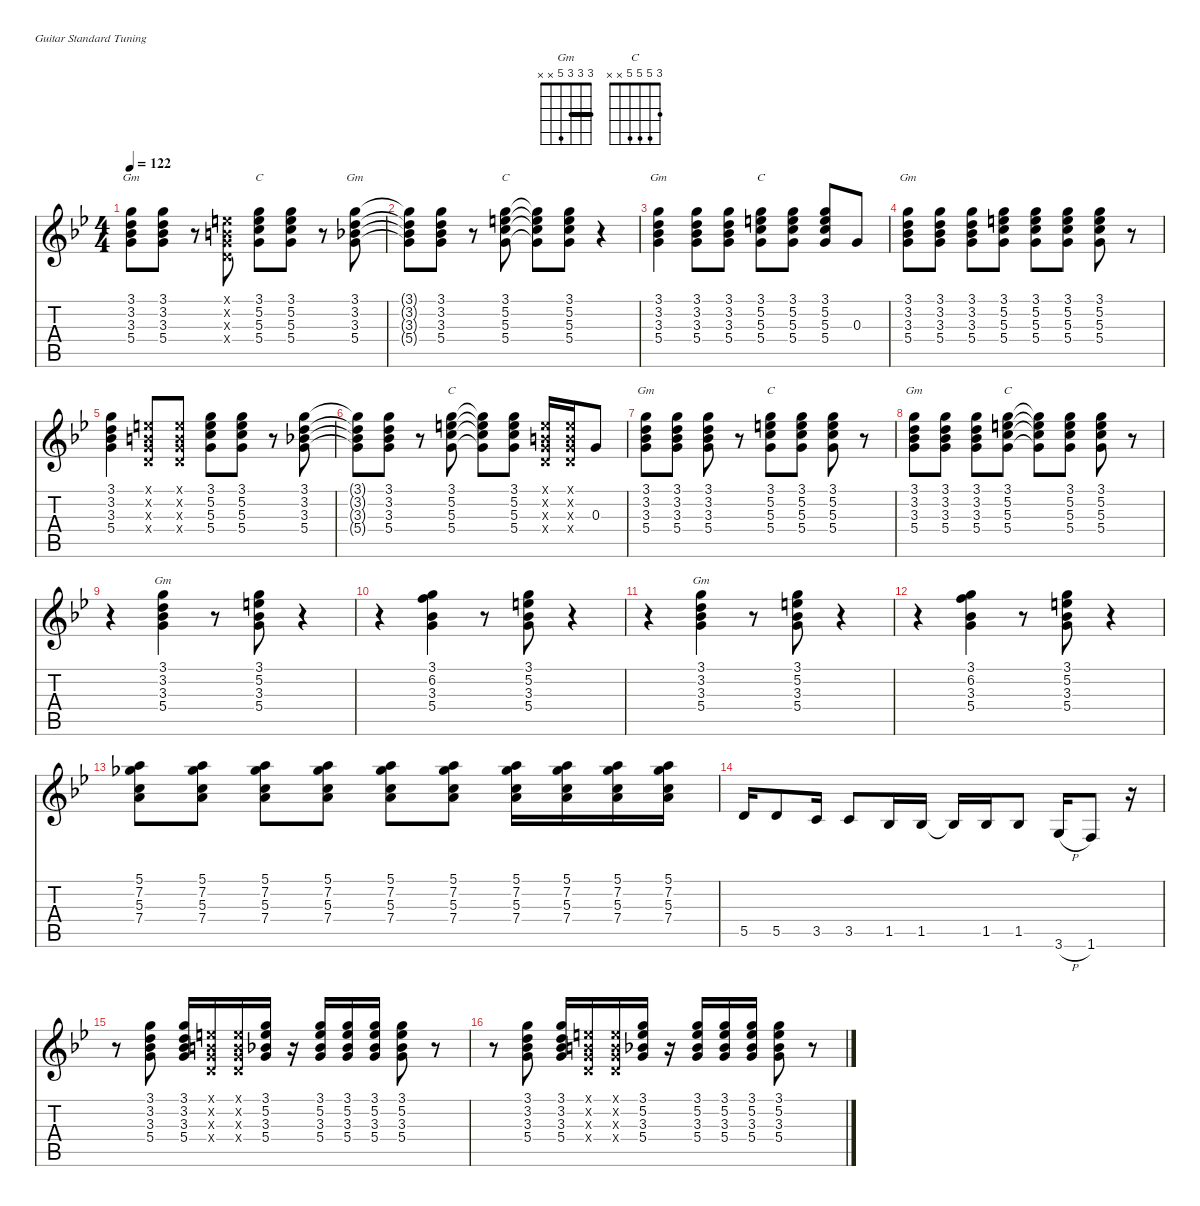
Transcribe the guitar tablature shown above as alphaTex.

\defaultSystemsLayout 4
\hideDynamics
\bracketExtendMode nobrackets
\singleTrackTrackNamePolicy hidden
\multiTrackTrackNamePolicy hidden
\firstSystemTrackNameMode fullname
\firstSystemTrackNameOrientation horizontal
\otherSystemsTrackNameOrientation horizontal
\track ("Carlos Santana" "dist.guit.") {instrument distortionguitar}
\staff {score tabs}
\tuning (E4 B3 G3 D3 A2 E2)
\chord ("Gm" 3 3 3 5 x x) {barre (3 3)}
\chord ("C" 3 5 5 5 x x)
\ts (4 4)
\tempo 122
\clef g2
\ks bb
(3.1{acc forcenatural} 3.2{acc forcenatural} 3.3{acc b} 5.4{acc forcenatural}).8{ch "Gm" dy f beam Down} (3.1{acc forcenatural} 3.2{acc forcenatural} 3.3{acc b} 5.4{acc forcenatural}).8{beam Down} r.8{beam Down} (0.1{x acc forcenatural} 0.2{x acc forcenatural} 0.3{x acc forcenatural} 0.4{x acc forcenatural}).8{beam Up} (3.1{acc forcenatural} 5.2{acc forcenatural} 5.3{acc forcenatural} 5.4{acc forcenatural}).8{ch "C" beam Down} (3.1{acc forcenatural} 5.2{acc forcenatural} 5.3{acc forcenatural} 5.4{acc forcenatural}).8{beam Down} r.8{beam Down} (3.1{acc forcenatural} 3.2{acc forcenatural} 3.3{acc b} 5.4{acc forcenatural}).8{ch "Gm" beam Down} |
(3.1{t acc forcenatural} 3.2{t acc forcenatural} 3.3{t acc b} 5.4{t acc forcenatural}).8{beam Down} (3.1{acc forcenatural} 3.2{acc forcenatural} 3.3{acc b} 5.4{acc forcenatural}).8{beam Down} r.8{beam Down} (3.1{acc forcenatural} 5.2{acc forcenatural} 5.3{acc forcenatural} 5.4{acc forcenatural}).8{ch "C" beam Down} (3.1{t acc forcenatural} 5.2{t acc forcenatural} 5.3{t acc forcenatural} 5.4{t acc forcenatural}).8{beam Down} (3.1{acc forcenatural} 5.2{acc forcenatural} 5.3{acc forcenatural} 5.4{acc forcenatural}).8{beam Down} r.4{beam Down} |
(3.1{acc forcenatural} 3.2{acc forcenatural} 3.3{acc b} 5.4{acc forcenatural}).4{ch "Gm" beam Down} (3.1{acc forcenatural} 3.2{acc forcenatural} 3.3{acc b} 5.4{acc forcenatural}).8{beam Down} (3.1{acc forcenatural} 3.2{acc forcenatural} 3.3{acc b} 5.4{acc forcenatural}).8{beam Down} (3.1{acc forcenatural} 5.2{acc forcenatural} 5.3{acc forcenatural} 5.4{acc forcenatural}).8{ch "C" beam Down} (3.1{acc forcenatural} 5.2{acc forcenatural} 5.3{acc forcenatural} 5.4{acc forcenatural}).8{beam Down} (3.1{acc forcenatural} 5.2{acc forcenatural} 5.3{acc forcenatural} 5.4{acc forcenatural}).8{beam Up} 0.3{acc forcenatural}.8{beam Up} |
(3.1{acc forcenatural} 3.2{acc forcenatural} 3.3{acc b} 5.4{acc forcenatural}).8{ch "Gm" beam Down} (3.1{acc forcenatural} 3.2{acc forcenatural} 3.3{acc b} 5.4{acc forcenatural}).8{beam Down} (3.1{acc forcenatural} 3.2{acc forcenatural} 3.3{acc b} 5.4{acc forcenatural}).8{beam Down} (3.1{acc forcenatural} 5.2{acc forcenatural} 5.3{acc forcenatural} 5.4{acc forcenatural}).8{beam Down} (3.1{acc forcenatural} 5.2{acc forcenatural} 5.3{acc forcenatural} 5.4{acc forcenatural}).8{beam Down} (3.1{acc forcenatural} 5.2{acc forcenatural} 5.3{acc forcenatural} 5.4{acc forcenatural}).8{beam Down} (3.1{acc forcenatural} 5.2{acc forcenatural} 5.3{acc forcenatural} 5.4{acc forcenatural}).8{beam Down} r.8{beam Down} |
(3.1{acc forcenatural} 3.2{acc forcenatural} 3.3{acc b} 5.4{acc forcenatural}).4{beam Down} (0.1{x acc forcenatural} 0.2{x acc forcenatural} 0.3{x acc forcenatural} 0.4{x acc forcenatural}).8{beam Up} (0.1{x acc forcenatural} 0.2{x acc forcenatural} 0.3{x acc forcenatural} 0.4{x acc forcenatural}).8{beam Up} (3.1{acc forcenatural} 5.2{acc forcenatural} 5.3{acc forcenatural} 5.4{acc forcenatural}).8{beam Down} (3.1{acc forcenatural} 5.2{acc forcenatural} 5.3{acc forcenatural} 5.4{acc forcenatural}).8{beam Down} r.8{beam Down} (3.1{acc forcenatural} 3.2{acc forcenatural} 3.3{acc b} 5.4{acc forcenatural}).8{beam Down} |
(3.1{t acc forcenatural} 3.2{t acc forcenatural} 3.3{t acc b} 5.4{t acc forcenatural}).8{beam Down} (3.1{acc forcenatural} 3.2{acc forcenatural} 3.3{acc b} 5.4{acc forcenatural}).8{beam Down} r.8{beam Down} (3.1{acc forcenatural} 5.2{acc forcenatural} 5.3{acc forcenatural} 5.4{acc forcenatural}).8{ch "C" beam Down} (3.1{t acc forcenatural} 5.2{t acc forcenatural} 5.3{t acc forcenatural} 5.4{t acc forcenatural}).8{beam Down} (3.1{acc forcenatural} 5.2{acc forcenatural} 5.3{acc forcenatural} 5.4{acc forcenatural}).8{beam Down} (0.1{x acc forcenatural} 0.2{x acc forcenatural} 0.3{x acc forcenatural} 0.4{x acc forcenatural}).16{beam Up} (0.1{x acc forcenatural} 0.2{x acc forcenatural} 0.3{x acc forcenatural} 0.4{x acc forcenatural}).16{beam Up} 0.3{acc forcenatural}.8{beam Up} |
(3.1{acc forcenatural} 3.2{acc forcenatural} 3.3{acc b} 5.4{acc forcenatural}).8{ch "Gm" beam Down} (3.1{acc forcenatural} 3.2{acc forcenatural} 3.3{acc b} 5.4{acc forcenatural}).8{beam Down} (3.1{acc forcenatural} 3.2{acc forcenatural} 3.3{acc b} 5.4{acc forcenatural}).8{beam Down} r.8{beam Down} (3.1{acc forcenatural} 5.2{acc forcenatural} 5.3{acc forcenatural} 5.4{acc forcenatural}).8{ch "C" beam Down} (3.1{acc forcenatural} 5.2{acc forcenatural} 5.3{acc forcenatural} 5.4{acc forcenatural}).8{beam Down} (3.1{acc forcenatural} 5.2{acc forcenatural} 5.3{acc forcenatural} 5.4{acc forcenatural}).8{beam Down} r.8{beam Down} |
(3.1{acc forcenatural} 3.2{acc forcenatural} 3.3{acc b} 5.4{acc forcenatural}).8{ch "Gm" beam Down} (3.1{acc forcenatural} 3.2{acc forcenatural} 3.3{acc b} 5.4{acc forcenatural}).8{beam Down} (3.1{acc forcenatural} 3.2{acc forcenatural} 3.3{acc b} 5.4{acc forcenatural}).8{beam Down} (3.1{acc forcenatural} 5.2{acc forcenatural} 5.3{acc forcenatural} 5.4{acc forcenatural}).8{ch "C" beam Down} (3.1{t acc forcenatural} 5.2{t acc forcenatural} 5.3{t acc forcenatural} 5.4{t acc forcenatural}).8{beam Down} (3.1{acc forcenatural} 5.2{acc forcenatural} 5.3{acc forcenatural} 5.4{acc forcenatural}).8{beam Down} (3.1{acc forcenatural} 5.2{acc forcenatural} 5.3{acc forcenatural} 5.4{acc forcenatural}).8{beam Down} r.8{beam Down} |
r.4{beam Down} (3.1{acc forcenatural} 3.2{acc forcenatural} 3.3{acc b} 5.4{acc forcenatural}).4{ch "Gm" beam Down} r.8{beam Down} (3.1{acc forcenatural} 5.2{acc forcenatural} 3.3{acc b} 5.4{acc forcenatural}).8{beam Down} r.4{beam Down} |
r.4{beam Down} (3.1{acc forcenatural} 6.2{acc forcenatural} 3.3{acc b} 5.4{acc forcenatural}).4{beam Down} r.8{beam Down} (3.1{acc forcenatural} 5.2{acc forcenatural} 3.3{acc b} 5.4{acc forcenatural}).8{beam Down} r.4{beam Down} |
r.4{beam Down} (3.1{acc forcenatural} 3.2{acc forcenatural} 3.3{acc b} 5.4{acc forcenatural}).4{ch "Gm" beam Down} r.8{beam Down} (3.1{acc forcenatural} 5.2{acc forcenatural} 3.3{acc b} 5.4{acc forcenatural}).8{beam Down} r.4{beam Down} |
r.4{beam Down} (3.1{acc forcenatural} 6.2{acc forcenatural} 3.3{acc b} 5.4{acc forcenatural}).4{beam Down} r.8{beam Down} (3.1{acc forcenatural} 5.2{acc forcenatural} 3.3{acc b} 5.4{acc forcenatural}).8{beam Down} r.4{beam Down} |
(5.1{acc forcenatural} 7.2{acc b} 5.3{acc forcenatural} 7.4{acc forcenatural}).8{beam Down} (5.1{acc forcenatural} 7.2{acc b} 5.3{acc forcenatural} 7.4{acc forcenatural}).8{beam Down} (5.1{acc forcenatural} 7.2{acc b} 5.3{acc forcenatural} 7.4{acc forcenatural}).8{beam Down} (5.1{acc forcenatural} 7.2{acc b} 5.3{acc forcenatural} 7.4{acc forcenatural}).8{beam Down} (5.1{acc forcenatural} 7.2{acc b} 5.3{acc forcenatural} 7.4{acc forcenatural}).8{beam Down} (5.1{acc forcenatural} 7.2{acc b} 5.3{acc forcenatural} 7.4{acc forcenatural}).8{beam Down} (5.1{acc forcenatural} 7.2{acc b} 5.3{acc forcenatural} 7.4{acc forcenatural}).16{beam Down} (5.1{acc forcenatural} 7.2{acc b} 5.3{acc forcenatural} 7.4{acc forcenatural}).16{beam Down} (5.1{acc forcenatural} 7.2{acc b} 5.3{acc forcenatural} 7.4{acc forcenatural}).16{beam Down} (5.1{acc forcenatural} 7.2{acc b} 5.3{acc forcenatural} 7.4{acc forcenatural}).16{beam Down} |
5.5{acc forcenatural}.16{beam Up} 5.5{acc forcenatural}.8{beam Up} 3.5{acc forcenatural}.16{beam Up} 3.5{acc forcenatural}.8{beam Up} 1.5{acc b}.16{beam Up} 1.5{acc b}.16{beam Up} 1.5{t acc b}.16{beam Up} 1.5{acc b}.16{beam Up} 1.5{acc b}.8{beam Up} 3.6{h acc forcenatural}.16{beam Up} 1.6{acc forcenatural}.8{beam Up} r.16{beam Up} |
r.8{beam Down} (3.1{acc forcenatural} 3.2{acc forcenatural} 3.3{acc b} 5.4{acc forcenatural}).8{beam Down} (3.1{acc forcenatural} 3.2{acc forcenatural} 3.3{acc b} 5.4{acc forcenatural}).16{beam Up} (0.1{x acc forcenatural} 0.2{x acc forcenatural} 0.3{x acc forcenatural} 0.4{x acc forcenatural}).16{beam Up} (0.1{x acc forcenatural} 0.2{x acc forcenatural} 0.3{x acc forcenatural} 0.4{x acc forcenatural}).16{beam Up} (3.1{acc forcenatural} 5.2{acc forcenatural} 3.3{acc b} 5.4{acc forcenatural}).16{beam Up} r.16{beam Up} (3.1{acc forcenatural} 5.2{acc forcenatural} 3.3{acc b} 5.4{acc forcenatural}).16{beam Down} (3.1{acc forcenatural} 5.2{acc forcenatural} 3.3{acc b} 5.4{acc forcenatural}).16{beam Down} (3.1{acc forcenatural} 5.2{acc forcenatural} 3.3{acc b} 5.4{acc forcenatural}).16{beam Down} (3.1{acc forcenatural} 5.2{acc forcenatural} 3.3{acc b} 5.4{acc forcenatural}).8{beam Down} r.8{beam Down} |
r.8{beam Down} (3.1{acc forcenatural} 3.2{acc forcenatural} 3.3{acc b} 5.4{acc forcenatural}).8{beam Down} (3.1{acc forcenatural} 3.2{acc forcenatural} 3.3{acc b} 5.4{acc forcenatural}).16{beam Up} (0.1{x acc forcenatural} 0.2{x acc forcenatural} 0.3{x acc forcenatural} 0.4{x acc forcenatural}).16{beam Up} (0.1{x acc forcenatural} 0.2{x acc forcenatural} 0.3{x acc forcenatural} 0.4{x acc forcenatural}).16{beam Up} (3.1{acc forcenatural} 5.2{acc forcenatural} 3.3{acc b} 5.4{acc forcenatural}).16{beam Up} r.16{beam Up} (3.1{acc forcenatural} 5.2{acc forcenatural} 3.3{acc b} 5.4{acc forcenatural}).16{beam Down} (3.1{acc forcenatural} 5.2{acc forcenatural} 3.3{acc b} 5.4{acc forcenatural}).16{beam Down} (3.1{acc forcenatural} 5.2{acc forcenatural} 3.3{acc b} 5.4{acc forcenatural}).16{beam Down} (3.1{acc forcenatural} 5.2{acc forcenatural} 3.3{acc b} 5.4{acc forcenatural}).8{beam Down} r.8{beam Down}
